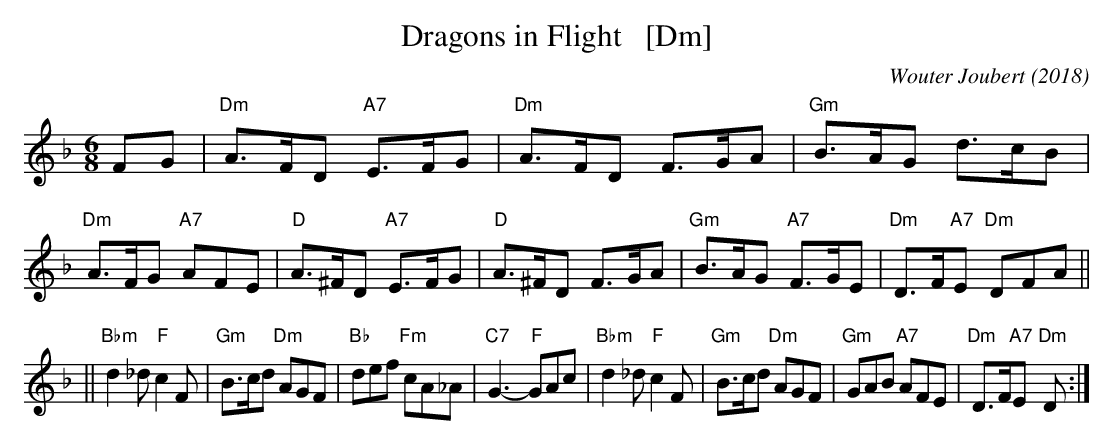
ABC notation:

X:1
T: Dragons in Flight   [Dm]
C: Wouter Joubert (2018)
M: 6/8
L: 1/8
K: Dm
FG |\
"Dm"A>FD "A7"E>FG | "Dm"A>FD F>GA | "Gm"B>AG d>cB | "Dm"A>FG "A7"AFE |\
"D"A>^FD "A7"E>FG | "D"A>^FD F>GA | "Gm"B>AG "A7"F>GE | "Dm"D>F"A7"E "Dm"DFA ||
||\
"Bbm"d2_d "F"c2F | "Gm"B>cd "Dm"AGF | "Bb"def "Fm"cA_A | "C7"G3- "F"GAc |\
"Bbm"d2_d "F"c2F | "Gm"B>cd "Dm"AGF | "Gm"GAB "A7"AFE | "Dm"D>F"A7"E "Dm"D :|
